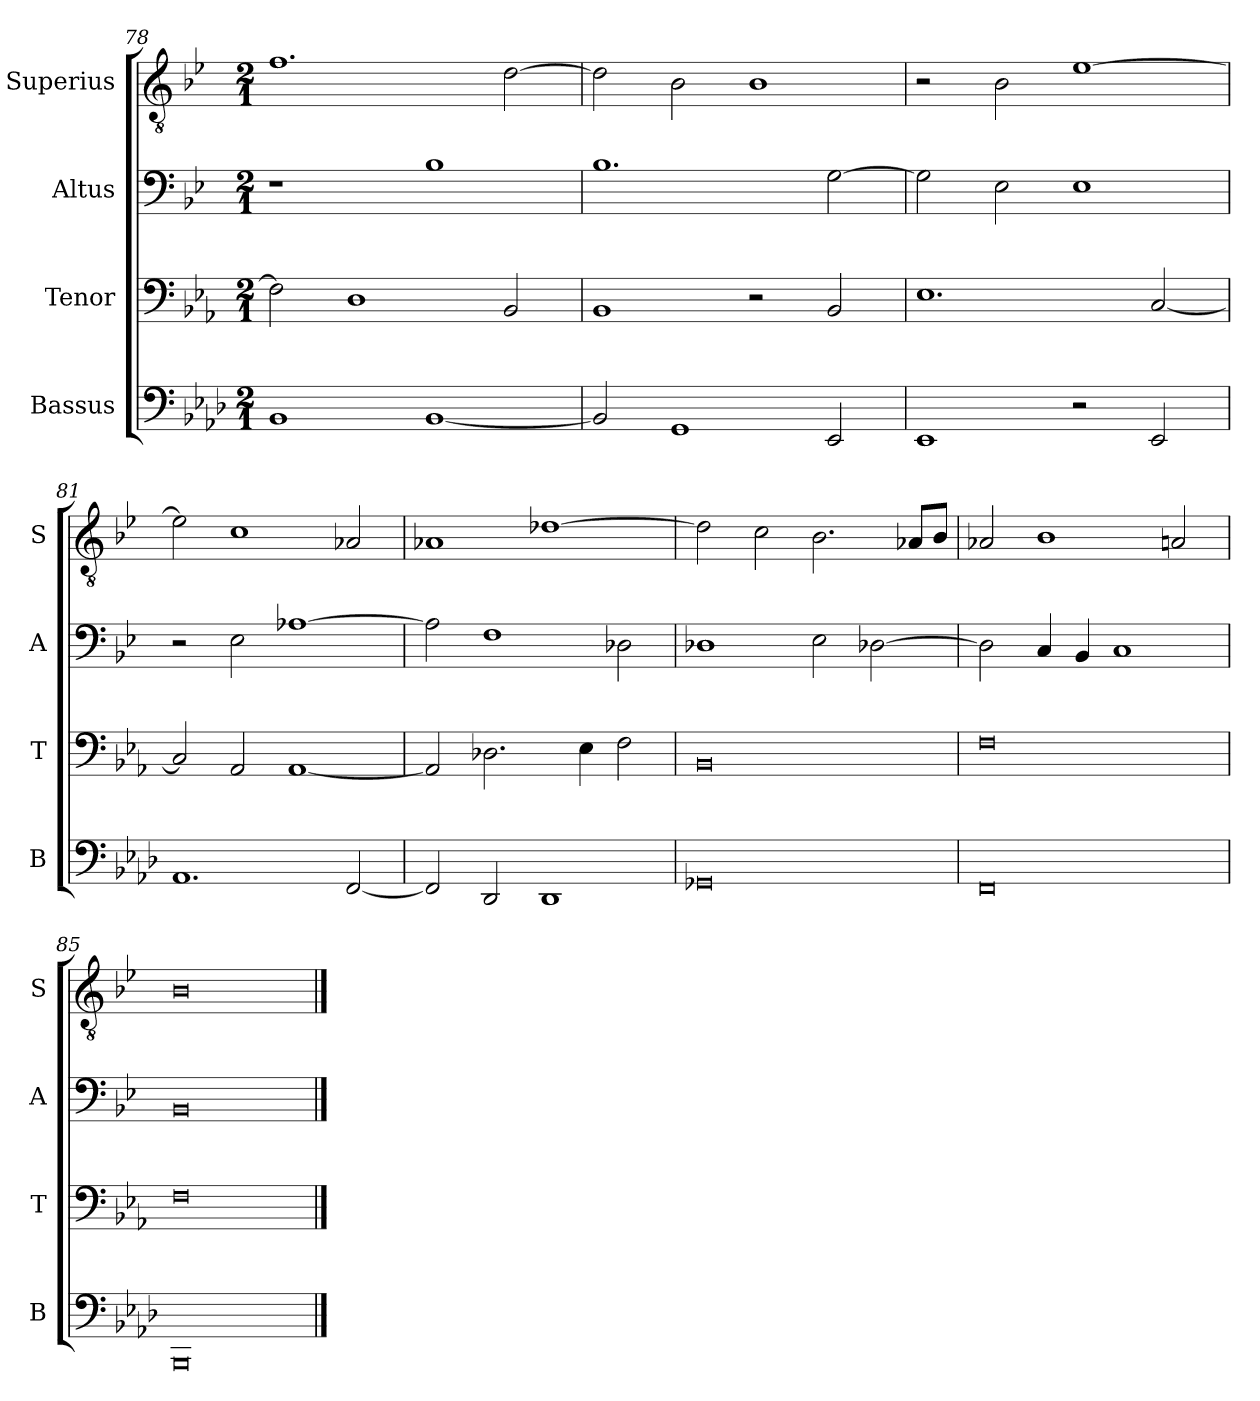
**kern	**kern	**kern	**kern
*part4	*part3	*part2	*part1
*staff4	*staff3	*staff2	*staff1
*I"Bassus	*I"Tenor	*I"Altus	*I"Superius
*I'B	*I'T	*I'A	*I'S
*clefF4	*clefF4	*clefF4	*clefGv2
*k[b-e-a-d-]	*k[b-e-a-]	*k[b-e-]	*k[b-e-]
*M2/1	*M2/1	*M2/1	*M2/1
=78	=78	=78	=78
1BB-	2F\]	1r	1.f
.	1D	.	.
[1BB-	.	1B-	.
.	2BB-/	.	[2d\
=79	=79	=79	=79
2BB-/]	1BB-	1.B-	2d\]
1GG	.	.	2B-\
.	2r	.	1B-
2EE-/	2BB-/	[2G\	.
=80	=80	=80	=80
1EE-	1.E-	2G\]	2r
.	.	2E-\	2B-\
2r	.	1E-	[1e-
2EE-/	[2C/	.	.
=81	=81	=81	=81
1.AA-	2C/]	2r	2e-\]
.	2AA-/	2E-\	1c
.	[1AA-	[1A-X	.
[2FF/	.	.	2A-X/
=82	=82	=82	=82
2FF/]	2AA-/]	2A-\]	1A-X
2DD-/	2.D-X\	1F	.
1DD-	.	.	[1d-X
.	4E-\	.	.
.	2F\	2D-X\	.
=83	=83	=83	=83
0GG-X	0BB-	1D-X	2d-\]
.	.	.	2c\
.	.	2E-\	2.B-\
.	.	[2D-X\	.
.	.	.	8A-X/L
.	.	.	8B-/J
=84	=84	=84	=84
0FF	0F	2D-\]	2A-X/
.	.	4C/	1B-
.	.	4BB-/	.
.	.	1C	.
.	.	.	2An/
=85	=85	=85	=85
0BBB-	0F	0BB-	0B-
==	==	==	==
*-	*-	*-	*-
